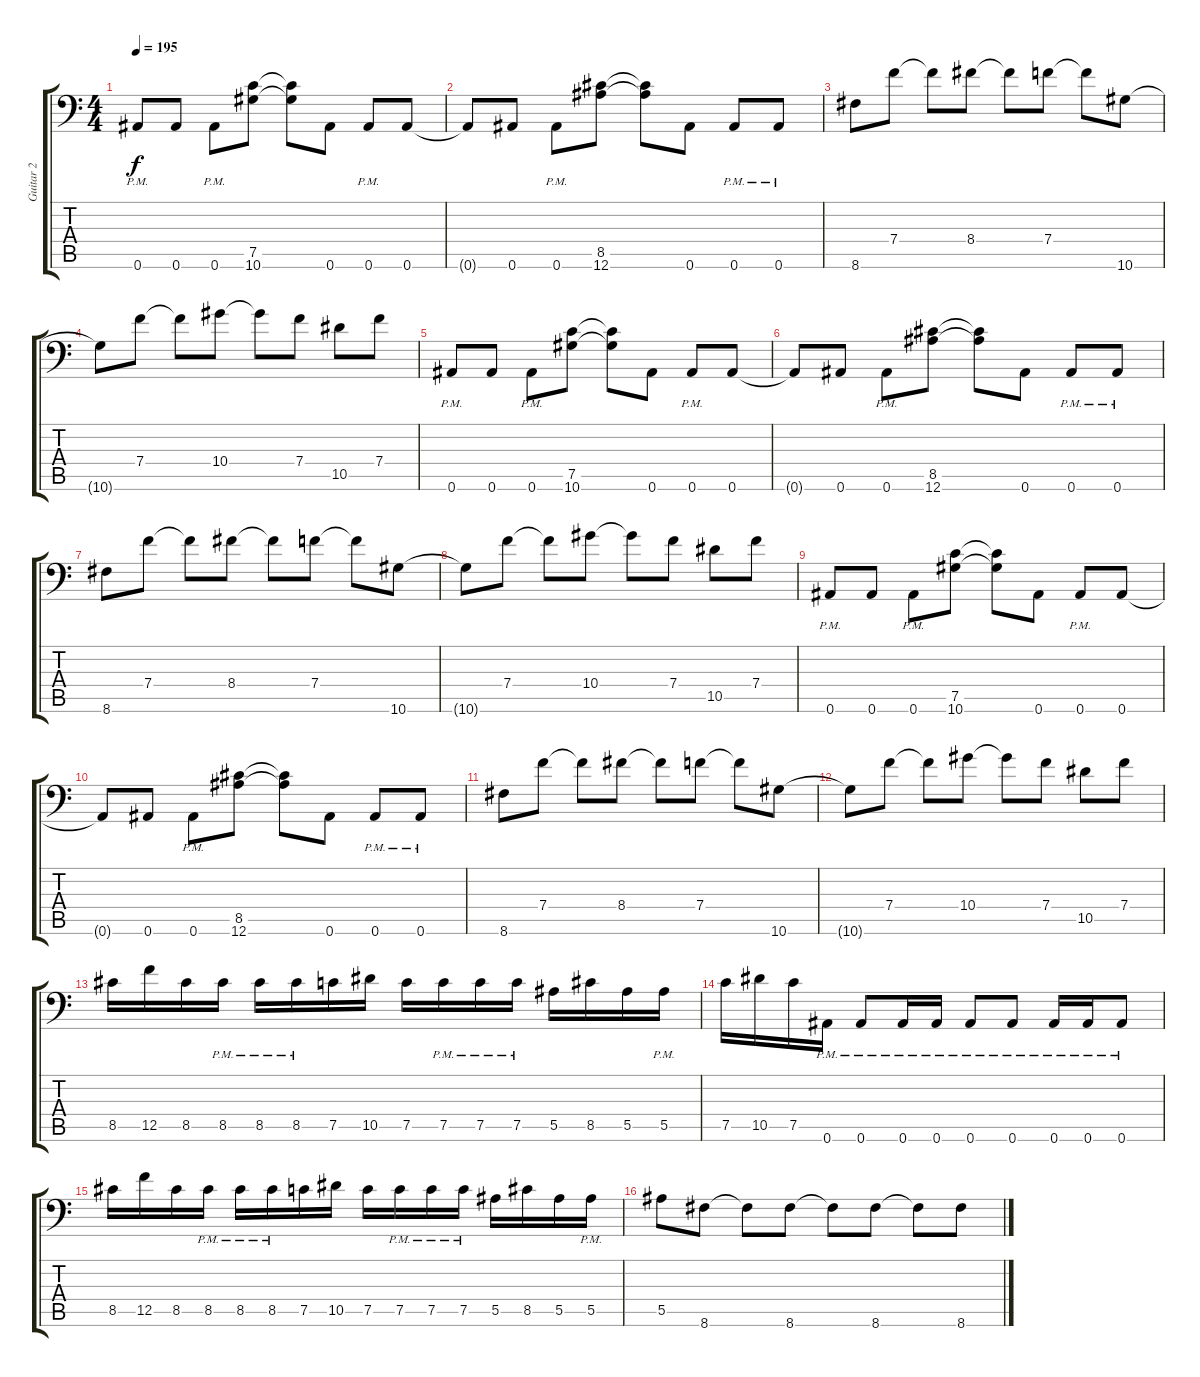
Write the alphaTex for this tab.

\track ("Guitar 2" "Guitar 2") {instrument distortionguitar}
\staff {score tabs}
\tuning (C4 G3 Eb3 Bb2 F2 Bb1) {hide}
\ts (4 4)
\tempo 195
\clef f4
\ks c
0.6{pm}.8{dy f} 0.6.8 0.6{pm}.8 (7.5 10.6).8 (7.5{t} 10.6{t}).8 0.6.8 0.6{pm}.8 0.6.8 |
0.6{t}.8 0.6.8 0.6{pm}.8 (8.5 12.6).8 (8.5{t} 12.6{t}).8 0.6.8 0.6{pm}.8 0.6{pm}.8 |
8.6.8 7.4.8 7.4{t}.8 8.4.8 8.4{t}.8 7.4.8 7.4{t}.8 10.6.8 |
10.6{t}.8 7.4.8 7.4{t}.8 10.4.8 10.4{t}.8 7.4.8 10.5.8 7.4.8 |
0.6{pm}.8 0.6.8 0.6{pm}.8 (7.5 10.6).8 (7.5{t} 10.6{t}).8 0.6.8 0.6{pm}.8 0.6.8 |
0.6{t}.8 0.6.8 0.6{pm}.8 (8.5 12.6).8 (8.5{t} 12.6{t}).8 0.6.8 0.6{pm}.8 0.6{pm}.8 |
8.6.8 7.4.8 7.4{t}.8 8.4.8 8.4{t}.8 7.4.8 7.4{t}.8 10.6.8 |
10.6{t}.8 7.4.8 7.4{t}.8 10.4.8 10.4{t}.8 7.4.8 10.5.8 7.4.8 |
0.6{pm}.8 0.6.8 0.6{pm}.8 (7.5 10.6).8 (7.5{t} 10.6{t}).8 0.6.8 0.6{pm}.8 0.6.8 |
0.6{t}.8 0.6.8 0.6{pm}.8 (8.5 12.6).8 (8.5{t} 12.6{t}).8 0.6.8 0.6{pm}.8 0.6{pm}.8 |
8.6.8 7.4.8 7.4{t}.8 8.4.8 8.4{t}.8 7.4.8 7.4{t}.8 10.6.8 |
10.6{t}.8 7.4.8 7.4{t}.8 10.4.8 10.4{t}.8 7.4.8 10.5.8 7.4.8 |
8.5.16 12.5.16 8.5.16 8.5{pm}.16 8.5{pm}.16 8.5{pm}.16 7.5.16 10.5.16 7.5.16 7.5{pm}.16 7.5{pm}.16 7.5{pm}.16 5.5.16 8.5.16 5.5.16 5.5{pm}.16 |
7.5.16 10.5.16 7.5.16 0.6{pm}.16 0.6{pm}.8 0.6{pm}.16 0.6{pm}.16 0.6{pm}.8 0.6{pm}.8 0.6{pm}.16 0.6{pm}.16 0.6{pm}.8 |
8.5.16 12.5.16 8.5.16 8.5{pm}.16 8.5{pm}.16 8.5{pm}.16 7.5.16 10.5.16 7.5.16 7.5{pm}.16 7.5{pm}.16 7.5{pm}.16 5.5.16 8.5.16 5.5.16 5.5{pm}.16 |
5.5.8 8.6.8 8.6{t}.8 8.6.8 8.6{t}.8 8.6.8 8.6{t}.8 8.6.8
